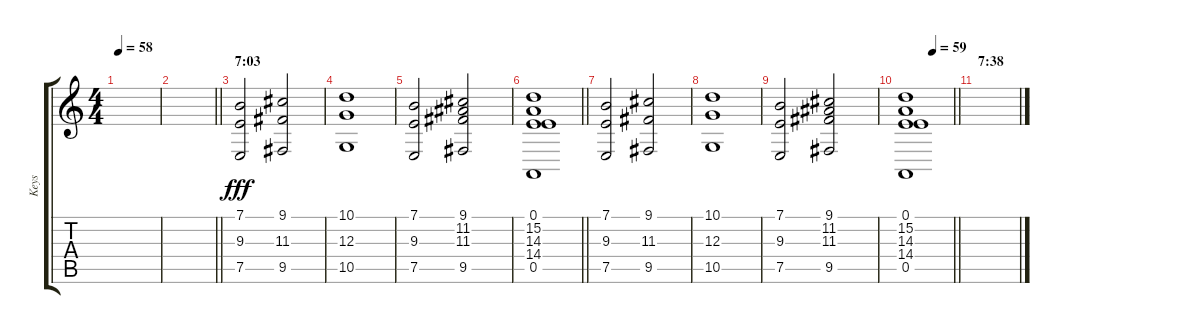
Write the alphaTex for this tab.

\track ("Keys" "Keys") {instrument voiceoohs}
\staff {score tabs}
\tuning (E4 B3 G3 D3 A2 E2) {hide}
\ts (4 4)
\tempo 58
\clef g2
\ks c
|
\barLineRight lightlight
|
\section ("" "7:03")
(7.1 9.3 7.5).2{dy fff volume 5 instrument choiraahs} (9.1 11.3 9.5).2 |
(10.1 12.3 10.5).1 |
(7.1 9.3 7.5).2 (9.1 11.2 11.3 9.5).2 |
\barLineRight lightlight
(0.1 15.2 14.3 14.4 0.5).1 |
\section ("" "")
(7.1 9.3 7.5).2 (9.1 11.3 9.5).2 |
(10.1 12.3 10.5).1 |
(7.1 9.3 7.5).2 (9.1 11.2 11.3 9.5).2 |
\tempo (59 0.5)
\barLineRight lightlight
(0.1 15.2 14.3 14.4 0.5).1 |
\section ("" "7:38")
